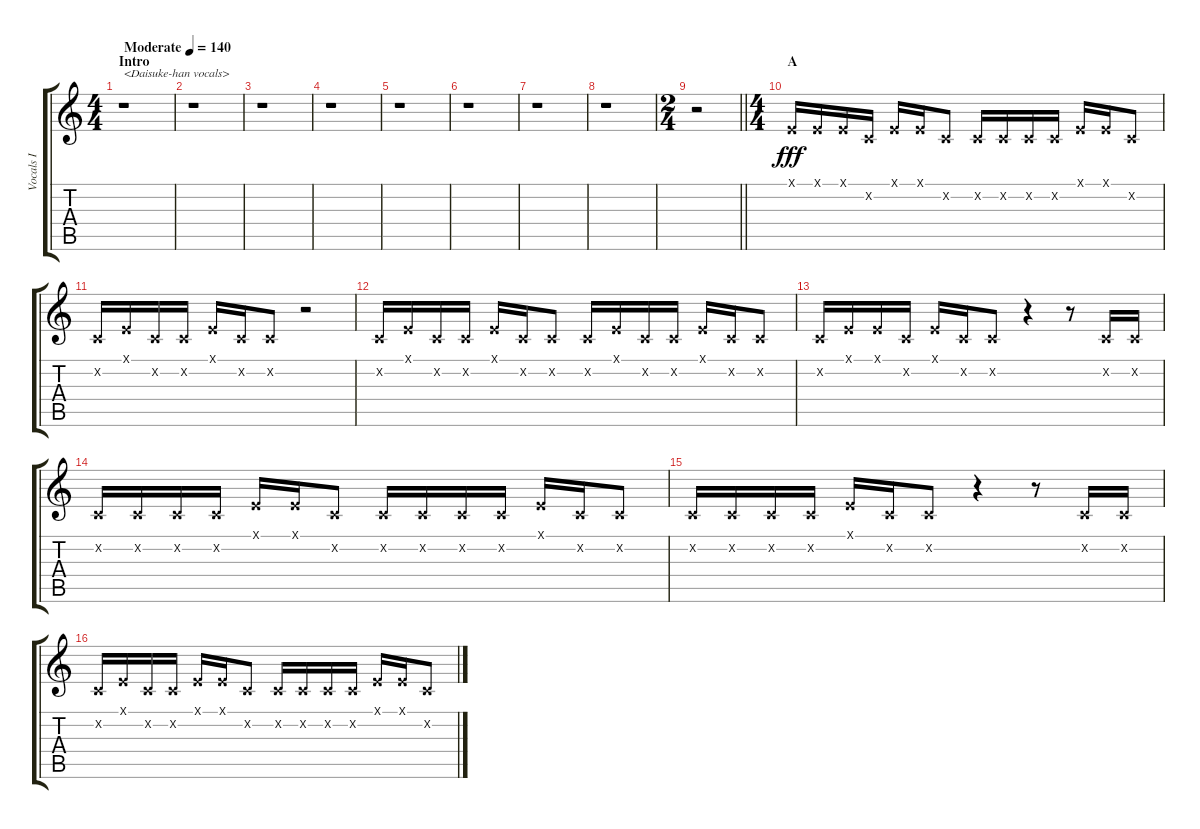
\track ("Vocals I" "Vocals I") {instrument voiceoohs}
\staff {score tabs}
\tuning (E4 B3 G3 D3 A2 E2) {hide}
\ts (4 4)
\section ("" "Intro")
\tempo (140 "Moderate")
\clef g2
\ks c
r.1{txt "<Daisuke-han vocals>" dy fff instrument voiceoohs} |
r.1 |
r.1 |
r.1 |
r.1 |
r.1 |
r.1 |
r.1 |
\ts (2 4)
\barLineRight lightlight
r.2 |
\ts (4 4)
\section ("" "A")
0.1{x}.16 0.1{x}.16 0.1{x}.16 1.2{x}.16 0.1{x}.16 0.1{x}.16 1.2{x}.8 1.2{x}.16 1.2{x}.16 1.2{x}.16 1.2{x}.16 0.1{x}.16 0.1{x}.16 1.2{x}.8 |
1.2{x}.16 0.1{x}.16 1.2{x}.16 1.2{x}.16 0.1{x}.16 1.2{x}.16 1.2{x}.8 r.2 |
1.2{x}.16 0.1{x}.16 1.2{x}.16 1.2{x}.16 0.1{x}.16 1.2{x}.16 1.2{x}.8 1.2{x}.16 0.1{x}.16 1.2{x}.16 1.2{x}.16 0.1{x}.16 1.2{x}.16 1.2{x}.8 |
1.2{x}.16 0.1{x}.16 0.1{x}.16 1.2{x}.16 0.1{x}.16 1.2{x}.16 1.2{x}.8 r.4 r.8 1.2{x}.16 1.2{x}.16 |
1.2{x}.16 1.2{x}.16 1.2{x}.16 1.2{x}.16 0.1{x}.16 0.1{x}.16 1.2{x}.8 1.2{x}.16 1.2{x}.16 1.2{x}.16 1.2{x}.16 0.1{x}.16 1.2{x}.16 1.2{x}.8 |
1.2{x}.16 1.2{x}.16 1.2{x}.16 1.2{x}.16 0.1{x}.16 1.2{x}.16 1.2{x}.8 r.4 r.8 1.2{x}.16 1.2{x}.16 |
1.2{x}.16 0.1{x}.16 1.2{x}.16 1.2{x}.16 0.1{x}.16 0.1{x}.16 1.2{x}.8 1.2{x}.16 1.2{x}.16 1.2{x}.16 1.2{x}.16 0.1{x}.16 0.1{x}.16 1.2{x}.8
